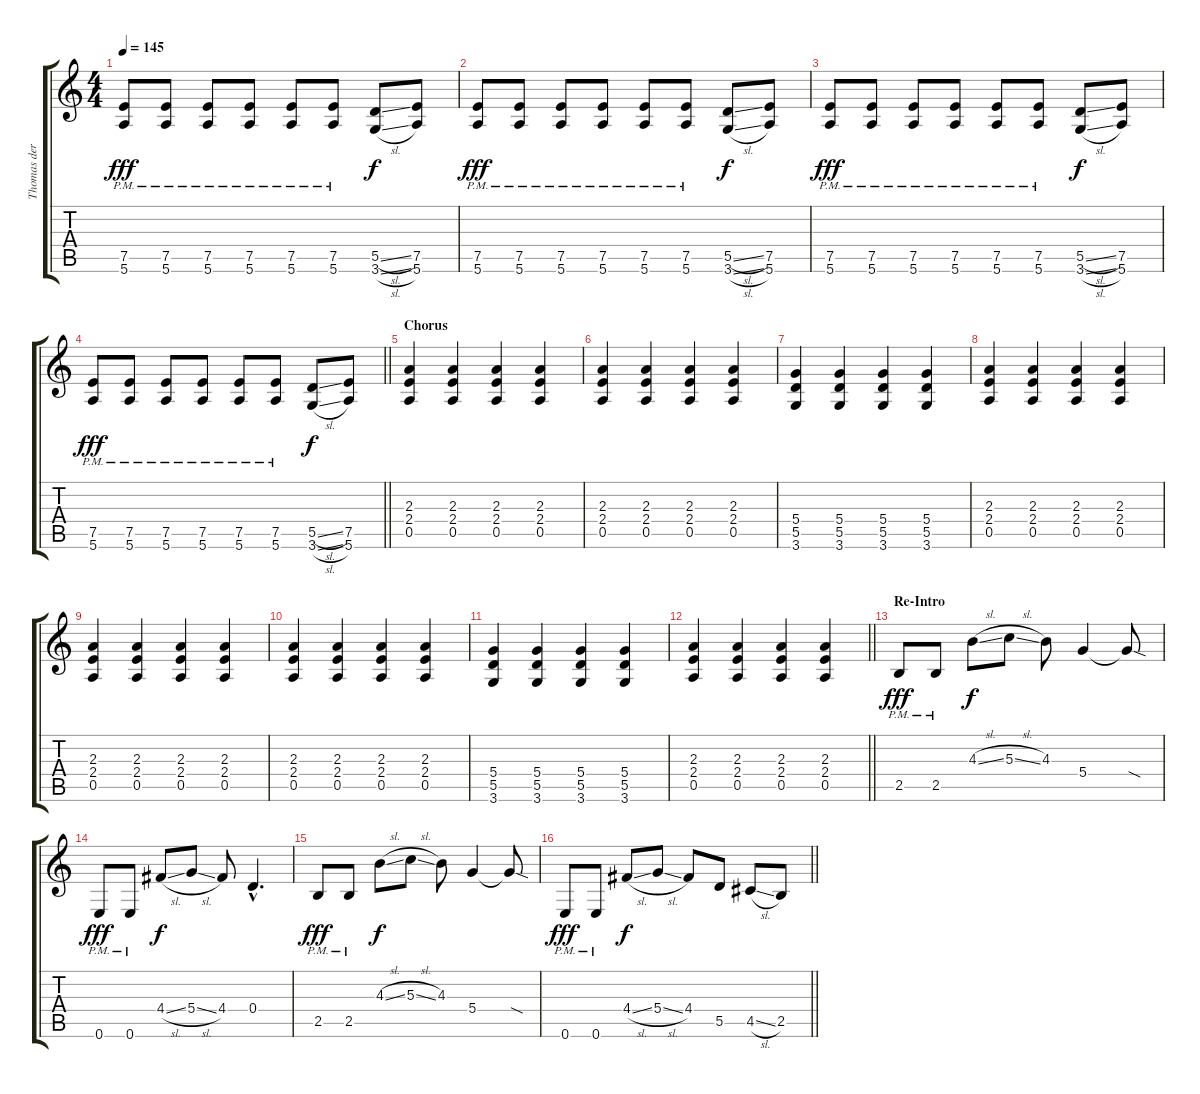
\track ("Thomas der Münzer" "Thomas der") {instrument distortionguitar}
\staff {score tabs}
\tuning (E4 B3 G3 D3 A2 E2) {hide}
\ts (4 4)
\tempo 145
\clef g2
\ks c
(7.5{pm} 5.6{pm}).8{dy fff} (7.5{pm} 5.6{pm}).8 (7.5{pm} 5.6{pm}).8 (7.5{pm} 5.6{pm}).8 (7.5{pm} 5.6{pm}).8 (7.5{pm} 5.6{pm}).8 (5.5{sl} 3.6{sl}).8{dy f} (7.5 5.6).8 |
(7.5{pm} 5.6{pm}).8{dy fff} (7.5{pm} 5.6{pm}).8 (7.5{pm} 5.6{pm}).8 (7.5{pm} 5.6{pm}).8 (7.5{pm} 5.6{pm}).8 (7.5{pm} 5.6{pm}).8 (5.5{sl} 3.6{sl}).8{dy f} (7.5 5.6).8 |
(7.5{pm} 5.6{pm}).8{dy fff} (7.5{pm} 5.6{pm}).8 (7.5{pm} 5.6{pm}).8 (7.5{pm} 5.6{pm}).8 (7.5{pm} 5.6{pm}).8 (7.5{pm} 5.6{pm}).8 (5.5{sl} 3.6{sl}).8{dy f} (7.5 5.6).8 |
\barLineRight lightlight
(7.5{pm} 5.6{pm}).8{dy fff} (7.5{pm} 5.6{pm}).8 (7.5{pm} 5.6{pm}).8 (7.5{pm} 5.6{pm}).8 (7.5{pm} 5.6{pm}).8 (7.5{pm} 5.6{pm}).8 (5.5{sl} 3.6{sl}).8{dy f} (7.5 5.6).8 |
\section ("" "Chorus")
(2.3 2.4 0.5).4 (2.3 2.4 0.5).4 (2.3 2.4 0.5).4 (2.3 2.4 0.5).4 |
(2.3 2.4 0.5).4 (2.3 2.4 0.5).4 (2.3 2.4 0.5).4 (2.3 2.4 0.5).4 |
(5.4 5.5 3.6).4 (5.4 5.5 3.6).4 (5.4 5.5 3.6).4 (5.4 5.5 3.6).4 |
(2.3 2.4 0.5).4 (2.3 2.4 0.5).4 (2.3 2.4 0.5).4 (2.3 2.4 0.5).4 |
(2.3 2.4 0.5).4 (2.3 2.4 0.5).4 (2.3 2.4 0.5).4 (2.3 2.4 0.5).4 |
(2.3 2.4 0.5).4 (2.3 2.4 0.5).4 (2.3 2.4 0.5).4 (2.3 2.4 0.5).4 |
(5.4 5.5 3.6).4 (5.4 5.5 3.6).4 (5.4 5.5 3.6).4 (5.4 5.5 3.6).4 |
\barLineRight lightlight
(2.3 2.4 0.5).4 (2.3 2.4 0.5).4 (2.3 2.4 0.5).4 (2.3 2.4 0.5).4 |
\section ("" "Re-Intro")
2.5{pm}.8{dy fff} 2.5{pm}.8 4.3{sl}.8{dy f} 5.3{sl}.8 4.3.8 5.4.4 5.4{sod t}.8 |
0.6{pm}.8{dy fff} 0.6{pm}.8 4.4{sl}.8{dy f} 5.4{sl}.8 4.4.8 0.4{hac}.4{d} |
2.5{pm}.8{dy fff} 2.5{pm}.8 4.3{sl}.8{dy f} 5.3{sl}.8 4.3.8 5.4.4 5.4{sod t}.8 |
\barLineRight lightlight
0.6{pm}.8{dy fff} 0.6{pm}.8 4.4{sl}.8{dy f} 5.4{sl}.8 4.4.8 5.5.8 4.5{sl}.8 2.5.8
